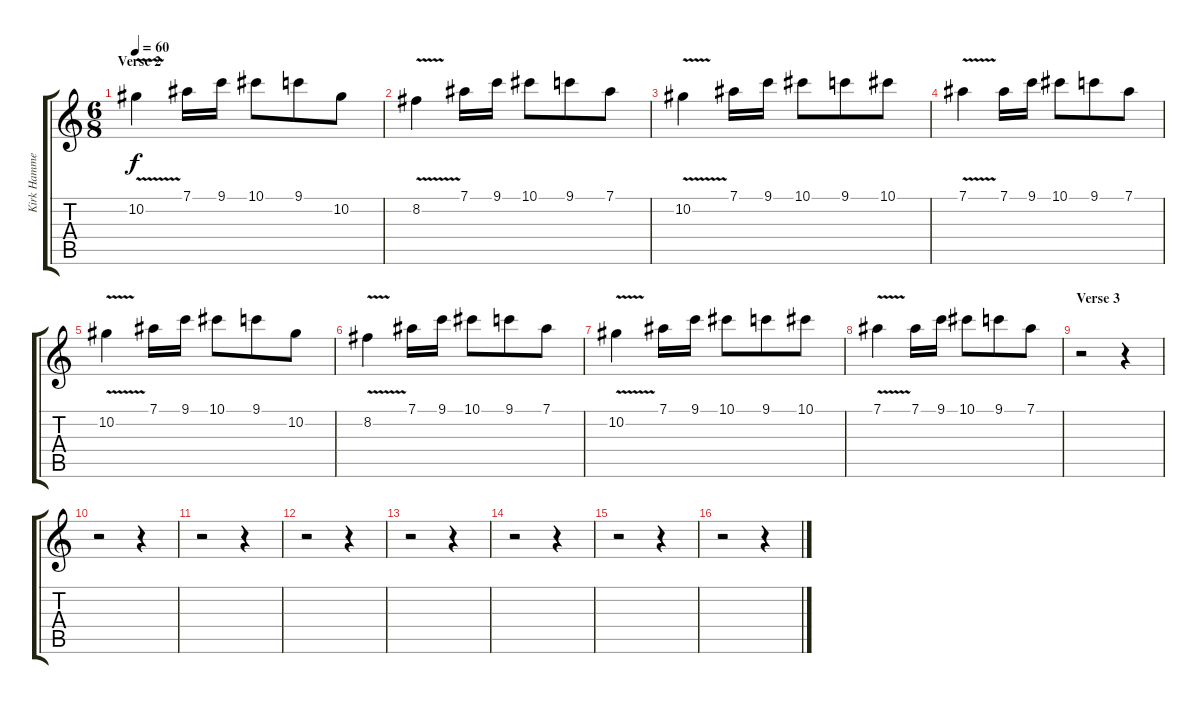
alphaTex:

\track ("Kirk Hammett Solo" "Kirk Hamme") {instrument overdrivenguitar}
\staff {score tabs}
\tuning (Eb4 Bb3 Gb3 Db3 Ab2 Eb2) {hide}
\ts (6 8)
\section ("" "Verse 2")
\tempo 60
\clef g2
\ks c
10.2{v}.4{dy f} 7.1.16 9.1.16 10.1.8 9.1.8 10.2.8 |
8.2{v}.4 7.1.16 9.1.16 10.1.8 9.1.8 7.1.8 |
10.2{v}.4 7.1.16 9.1.16 10.1.8 9.1.8 10.1.8 |
7.1{v}.4 7.1.16 9.1.16 10.1.8 9.1.8 7.1.8 |
10.2{v}.4 7.1.16 9.1.16 10.1.8 9.1.8 10.2.8 |
8.2{v}.4 7.1.16 9.1.16 10.1.8 9.1.8 7.1.8 |
10.2{v}.4 7.1.16 9.1.16 10.1.8 9.1.8 10.1.8 |
7.1{v}.4 7.1.16 9.1.16 10.1.8 9.1.8 7.1.8 |
\section ("" "Verse 3")
r.2 r.4 |
r.2 r.4 |
r.2 r.4 |
r.2 r.4 |
r.2 r.4 |
r.2 r.4 |
r.2 r.4 |
r.2 r.4
